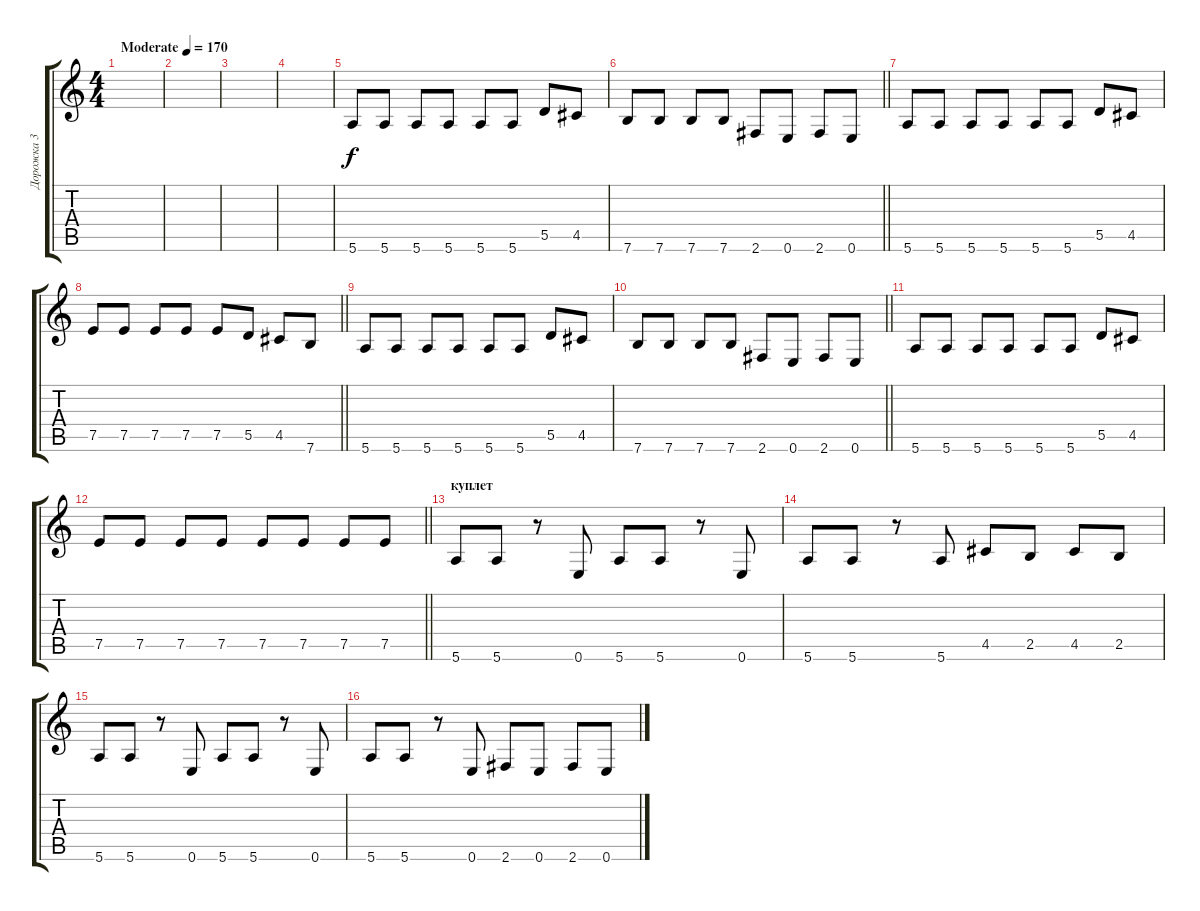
\track ("Дорожка 3" "Дорожка 3") {instrument distortionguitar}
\staff {score tabs}
\tuning (E4 B3 G3 D3 A2 E2) {hide}
\ts (4 4)
\tempo (170 "Moderate")
\clef g2
\ks c
|
|
|
|
5.6.8 5.6.8 5.6.8 5.6.8 5.6.8 5.6.8 5.5.8 4.5.8 |
\barLineRight lightlight
7.6.8 7.6.8 7.6.8 7.6.8 2.6.8 0.6.8 2.6.8 0.6.8 |
5.6.8 5.6.8 5.6.8 5.6.8 5.6.8 5.6.8 5.5.8 4.5.8 |
\barLineRight lightlight
7.5.8 7.5.8 7.5.8 7.5.8 7.5.8 5.5.8 4.5.8 7.6.8 |
5.6.8 5.6.8 5.6.8 5.6.8 5.6.8 5.6.8 5.5.8 4.5.8 |
\barLineRight lightlight
7.6.8 7.6.8 7.6.8 7.6.8 2.6.8 0.6.8 2.6.8 0.6.8 |
5.6.8 5.6.8 5.6.8 5.6.8 5.6.8 5.6.8 5.5.8 4.5.8 |
\barLineRight lightlight
7.5.8 7.5.8 7.5.8 7.5.8 7.5.8 7.5.8 7.5.8 7.5.8 |
\section ("" "куплет")
5.6.8 5.6.8 r.8 0.6.8 5.6.8 5.6.8 r.8 0.6.8 |
5.6.8 5.6.8 r.8 5.6.8 4.5.8 2.5.8 4.5.8 2.5.8 |
5.6.8 5.6.8 r.8 0.6.8 5.6.8 5.6.8 r.8 0.6.8 |
5.6.8 5.6.8 r.8 0.6.8 2.6.8 0.6.8 2.6.8 0.6.8
